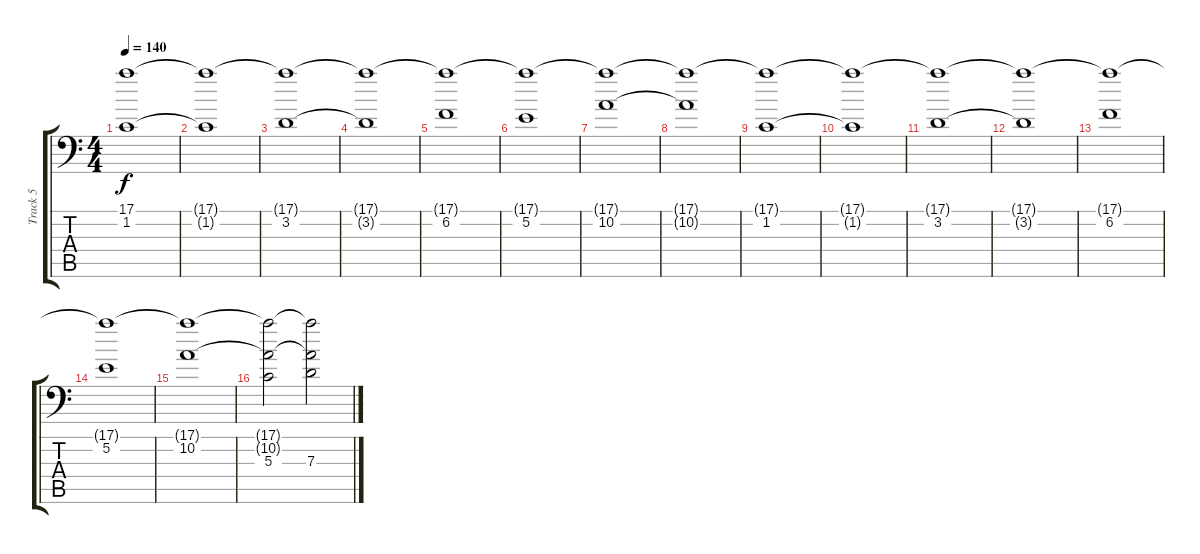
\track ("Track 5" "Track 5") {instrument stringensemble2}
\staff {score tabs}
\tuning (E4 B3 G3 Gb2 B1 G1) {hide}
\ts (4 4)
\tempo 140
\clef f4
\ks c
(17.1{t} 1.2).1{dy f volume 8} |
(17.1{t} 1.2{t}).1 |
(17.1{t} 3.2).1{volume 11} |
(17.1{t} 3.2{t}).1 |
(17.1{t} 6.2).1 |
(17.1{t} 5.2).1 |
(17.1{t} 10.2).1 |
(17.1{t} 10.2{t}).1 |
(17.1{t} 1.2).1{volume 8} |
(17.1{t} 1.2{t}).1 |
(17.1{t} 3.2).1{volume 11} |
(17.1{t} 3.2{t}).1 |
(17.1{t} 6.2).1 |
(17.1{t} 5.2).1 |
(17.1{t} 10.2).1 |
(17.1{t} 10.2{t} 5.3).2 (17.1{t} 10.2{t} 7.3).2
